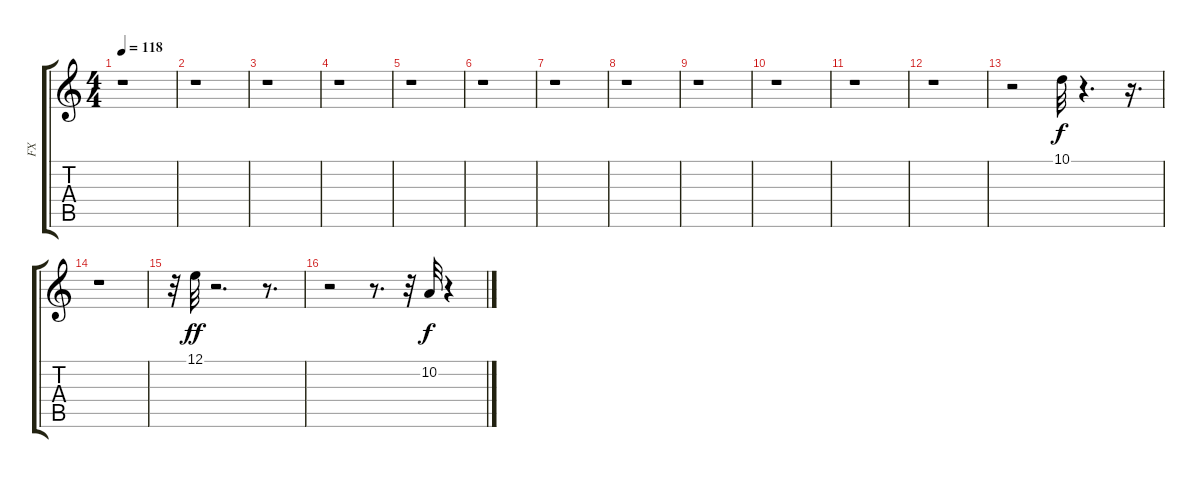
\track ("FX" "FX") {instrument fx5brightness}
\staff {score tabs}
\tuning (E4 B3 G3 D3 A2 E2) {hide}
\ts (4 4)
\tempo 118
\clef g2
\ks c
r.1{dy f} |
r.1 |
r.1 |
r.1 |
r.1 |
r.1 |
r.1 |
r.1 |
r.1 |
r.1 |
r.1 |
r.1 |
r.2 10.1.32 r.4{d} r.16{d} |
r.1 |
r.32 12.1.32{dy ff} r.2{d} r.8{d} |
r.2 r.8{d} r.32 10.2.32{dy f} r.4
